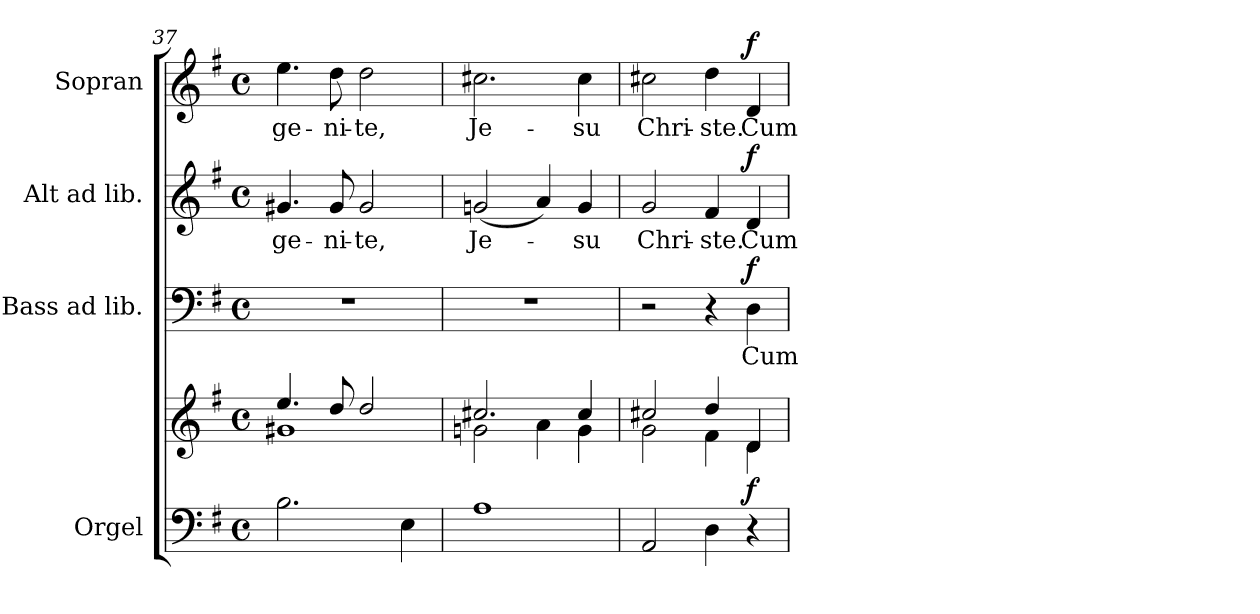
**kern	**kern	**dynam	**kern	**text	**dynam	**kern	**text	**dynam	**kern	**text	**dynam
*part4	*part4	*part4	*part3	*part3	*part3	*part2	*part2	*part2	*part1	*part1	*part1
*staff5	*staff4	*staff4/5	*staff3	*staff3	*staff3	*staff2	*staff2	*staff2	*staff1	*staff1	*staff1
*I"Orgel	*	*	*I"Bass ad lib.	*	*	*I"Alt ad lib.	*	*	*I"Sopran	*	*
*I'Org.	*	*	*I'B.	*	*	*I'A.	*	*	*I'S.	*	*
*clefF4	*clefG2	*	*clefF4	*	*	*clefG2	*	*	*clefG2	*	*
*k[f#]	*k[f#]	*	*k[f#]	*	*	*k[f#]	*	*	*k[f#]	*	*
*G:	*G:	*	*G:	*	*	*G:	*	*	*G:	*	*
*M4/4	*M4/4	*	*M4/4	*	*	*M4/4	*	*	*M4/4	*	*
*met(c)	*met(c)	*	*met(c)	*	*	*met(c)	*	*	*met(c)	*	*
=37	=37	=37	=37	=37	=37	=37	=37	=37	=37	=37	=37
*	*^	*	*	*	*	*	*	*	*	*	*
!	!	!	!	!	!	!	!	!LO:LY:b	!	!	!LO:LY:b	!
2.B\	4.ee/	1g#X	.	1r	.	.	4.g#X/	-ge-	.	4.ee\	-ge-	.
!	!	!	!	!	!	!	!	!LO:LY:b	!	!	!LO:LY:b	!
.	8dd/	.	.	.	.	.	8g#/	-ni-	.	8dd\	-ni-	.
!	!	!	!	!	!	!	!	!LO:LY:b	!	!	!LO:LY:b	!
.	2dd/	.	.	.	.	.	2g#/	-te,	.	2dd\	-te,	.
4E\	.	.	.	.	.	.	.	.	.	.	.	.
!!LO:PB:g=z
=38	=38	=38	=38	=38	=38	=38	=38	=38	=38	=38	=38	=38
!	!	!	!	!	!	!	!	!LO:LY:b	!	!	!LO:LY:b	!
1A	2.cc#X/	2gn\	.	1r	.	.	(<2gn/	Je-	.	2.cc#X\	Je-	.
.	.	4a\	.	.	.	.	4a/)	.	.	.	.	.
!	!	!	!	!	!	!	!	!LO:LY:b	!	!	!LO:LY:b	!
.	4cc#/	4g\	.	.	.	.	4g/	-su	.	4cc#\	-su	.
=39	=39	=39	=39	=39	=39	=39	=39	=39	=39	=39	=39	=39
!	!	!	!	!	!	!	!	!LO:LY:b	!	!	!LO:LY:b	!
2AA/	2cc#X/	2g\	.	2r	.	.	2g/	Chri-	.	2cc#X\	Chri-	.
!	!	!	!	!	!	!	!	!LO:LY:b	!	!	!LO:LY:b	!
4D\	4dd/	4f#\	.	4r	.	.	4f#/	-ste.	.	4dd\	-ste.	.
!	!	!	!LO:DY:b	!	!LO:LY:b	!LO:DY:a	!	!LO:LY:b	!LO:DY:a	!	!LO:LY:b	!LO:DY:a
4r	4d/	4d\	f	4D\	Cum	f	4d/	Cum	f	4d/	Cum	f
*	*v	*v	*	*	*	*	*	*	*	*	*	*
=	=	=	=	=	=	=	=	=	=	=	=
*-	*-	*-	*-	*-	*-	*-	*-	*-	*-	*-	*-
